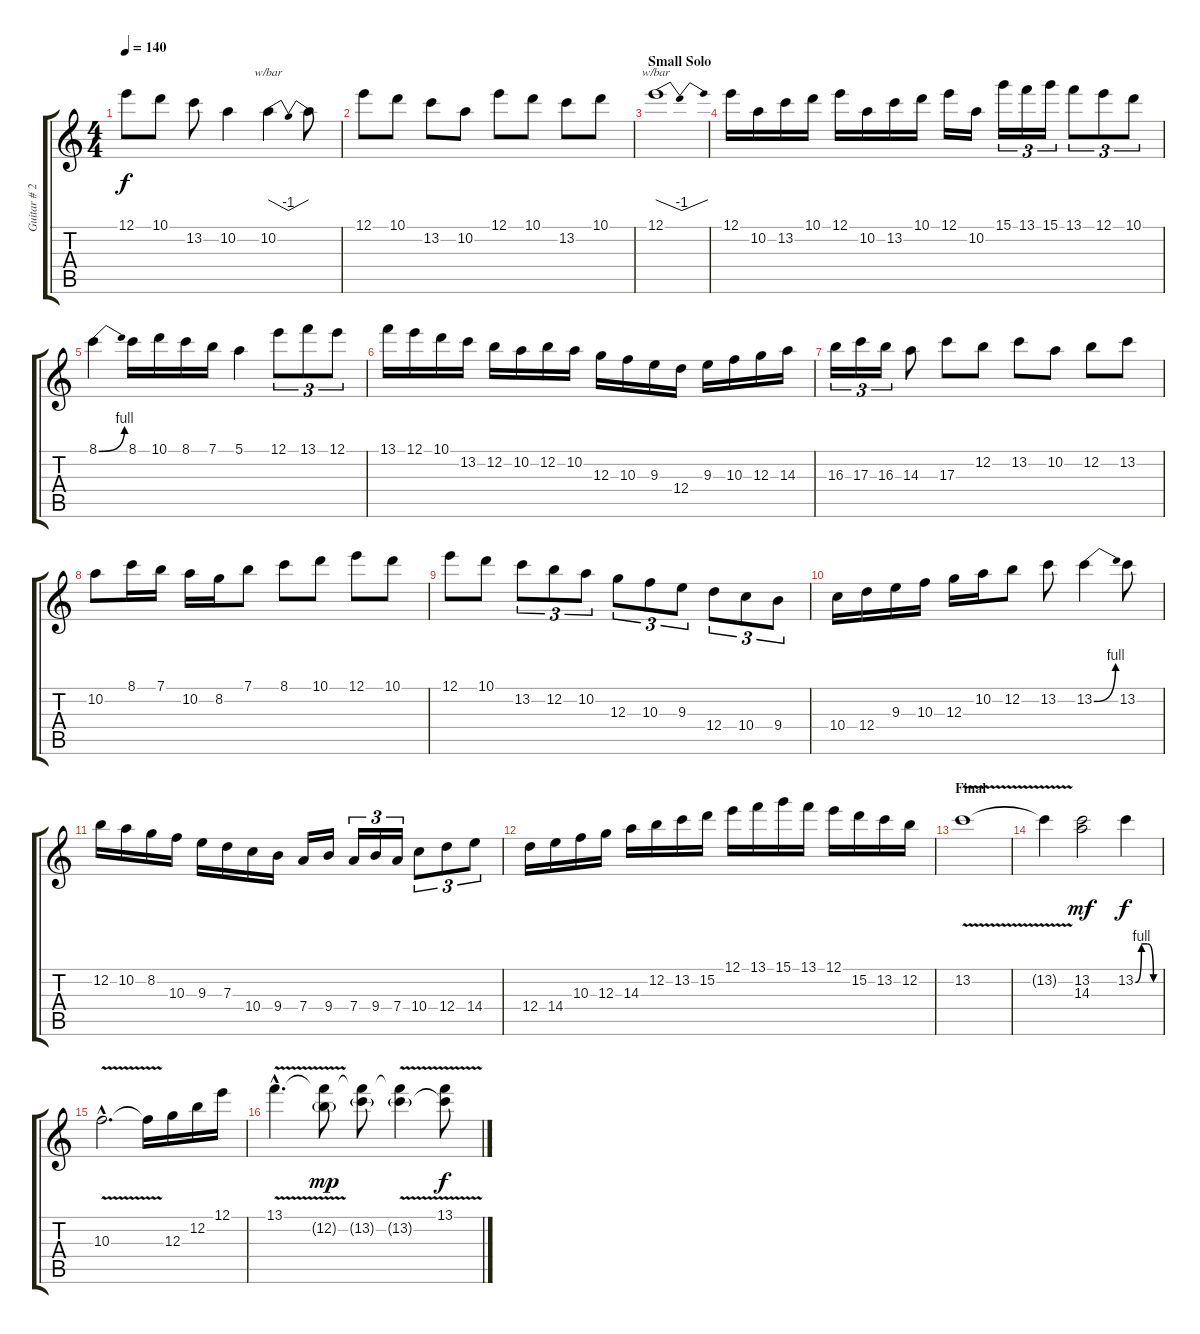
\track ("Guitar # 2 - Lead Guitar" "Guitar # 2") {instrument distortionguitar}
\staff {score tabs}
\tuning (E4 B3 G3 D3 A2 E2) {hide}
\ts (4 4)
\tempo 140
\clef g2
\ks c
12.1.8{dy f} 10.1.8 13.2.8 10.2.4 10.2.4{tbe (dip default 0 0 30 -4 60 0)} 10.2{t}.8 |
12.1.8 10.1.8 13.2.8 10.2.8 12.1.8 10.1.8 13.2.8 10.1.8 |
\section ("" "Small Solo")
12.1.1{tbe (dip default 0 0 30 -4 60 0)} |
12.1.16 10.2.16 13.2.16 10.1.16 12.1.16 10.2.16 13.2.16 10.1.16 12.1.16 10.2.16 15.1.16{tu (3 2)} 13.1.16{tu (3 2)} 15.1.16{tu (3 2)} 13.1.8{tu (3 2)} 12.1.8{tu (3 2)} 10.1.8{tu (3 2)} |
8.1{be (bend 0 0 60 4)}.4 8.1.16 10.1.16 8.1.16 7.1.16 5.1.4 12.1.8{tu (3 2)} 13.1.8{tu (3 2)} 12.1.8{tu (3 2)} |
13.1.16 12.1.16 10.1.16 13.2.16 12.2.16 10.2.16 12.2.16 10.2.16 12.3.16 10.3.16 9.3.16 12.4.16 9.3.16 10.3.16 12.3.16 14.3.16 |
16.3.16{tu (3 2)} 17.3.16{tu (3 2)} 16.3.16{tu (3 2)} 14.3.8 17.3.8 12.2.8 13.2.8 10.2.8 12.2.8 13.2.8 |
10.2.8 8.1.16 7.1.16 10.2.16 8.2.16 7.1.8 8.1.8 10.1.8 12.1.8 10.1.8 |
12.1.8 10.1.8 13.2.8{tu (3 2)} 12.2.8{tu (3 2)} 10.2.8{tu (3 2)} 12.3.8{tu (3 2)} 10.3.8{tu (3 2)} 9.3.8{tu (3 2)} 12.4.8{tu (3 2)} 10.4.8{tu (3 2)} 9.4.8{tu (3 2)} |
10.4.16 12.4.16 9.3.16 10.3.16 12.3.16 10.2.16 12.2.8 13.2.8 13.2{be (bend 0 0 60 4)}.4 13.2.8 |
12.2.16 10.2.16 8.2.16 10.3.16 9.3.16 7.3.16 10.4.16 9.4.16 7.4.16 9.4.16 7.4.16{tu (3 2)} 9.4.16{tu (3 2)} 7.4.16{tu (3 2)} 10.4.8{tu (3 2)} 12.4.8{tu (3 2)} 14.4.8{tu (3 2)} |
12.4.16 14.4.16 10.3.16 12.3.16 14.3.16 12.2.16 13.2.16 15.2.16 12.1.16 13.1.16 15.1.16 13.1.16 12.1.16 15.2.16 13.2.16 12.2.16 |
\section ("" "Final")
13.2{v}.1{volume 11} |
13.2{t}.4{volume 11} (13.2 14.3).2{dy mf volume 15} 13.2{be (custom 0 0 15 4 30 4 45 0 60 0)}.4{dy f} |
10.3{v hac}.2{d} 10.3{t}.16 12.3.16 12.2.16 12.1.16 |
13.1{v hac}.4{d} (13.1{t} 12.2{g}).8{dy mp} (13.1{t} 13.2{g}).8 (13.1{t} 13.2{v g}).4 (13.1 13.2{t}).8{dy f}
